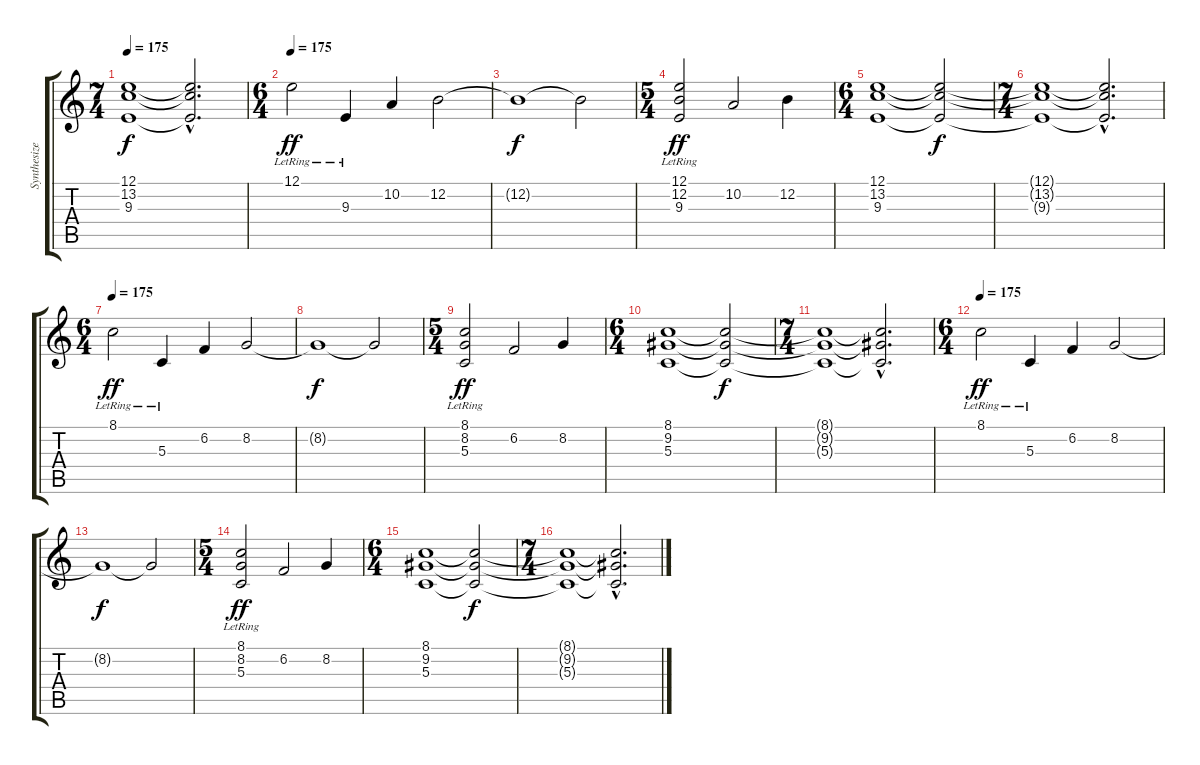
\track ("Synthesizer" "Synthesize") {instrument drawbarorgan}
\staff {score tabs}
\tuning (E4 B3 G3 D3 A2 E2) {hide}
\ts (7 4)
\tempo 175
\clef g2
\ks c
(12.1{t} 13.2{t} 9.3{t}).1{dy f} (12.1{hac t} 13.2{hac t} 9.3{hac t}).2{d} |
\ts (6 4)
\tempo 175
12.1{lr}.2{dy ff} 9.3{lr}.4 10.2.4 12.2.2 |
12.2{t}.1{dy f} 12.2{t}.2 |
\ts (5 4)
(12.1{lr} 12.2 9.3{lr}).2{dy ff} 10.2.2 12.2.4 |
\ts (6 4)
(12.1 13.2 9.3).1 (12.1{t} 13.2{t} 9.3{t}).2{dy f} |
\ts (7 4)
(12.1{t} 13.2{t} 9.3{t}).1 (12.1{hac t} 13.2{hac t} 9.3{hac t}).2{d} |
\ts (6 4)
\tempo 175
8.1{lr}.2{dy ff} 5.3{lr}.4 6.2.4 8.2.2 |
8.2{t}.1{dy f} 8.2{t}.2 |
\ts (5 4)
(8.1{lr} 8.2 5.3{lr}).2{dy ff} 6.2.2 8.2.4 |
\ts (6 4)
(8.1 9.2 5.3).1 (8.1{t} 9.2{t} 5.3{t}).2{dy f} |
\ts (7 4)
(8.1{t} 9.2{t} 5.3{t}).1 (8.1{hac t} 9.2{hac t} 5.3{hac t}).2{d} |
\ts (6 4)
\tempo 175
8.1{lr}.2{dy ff} 5.3{lr}.4 6.2.4 8.2.2 |
8.2{t}.1{dy f} 8.2{t}.2 |
\ts (5 4)
(8.1{lr} 8.2 5.3{lr}).2{dy ff} 6.2.2 8.2.4 |
\ts (6 4)
(8.1 9.2 5.3).1 (8.1{t} 9.2{t} 5.3{t}).2{dy f} |
\ts (7 4)
(8.1{t} 9.2{t} 5.3{t}).1 (8.1{hac t} 9.2{hac t} 5.3{hac t}).2{d}
